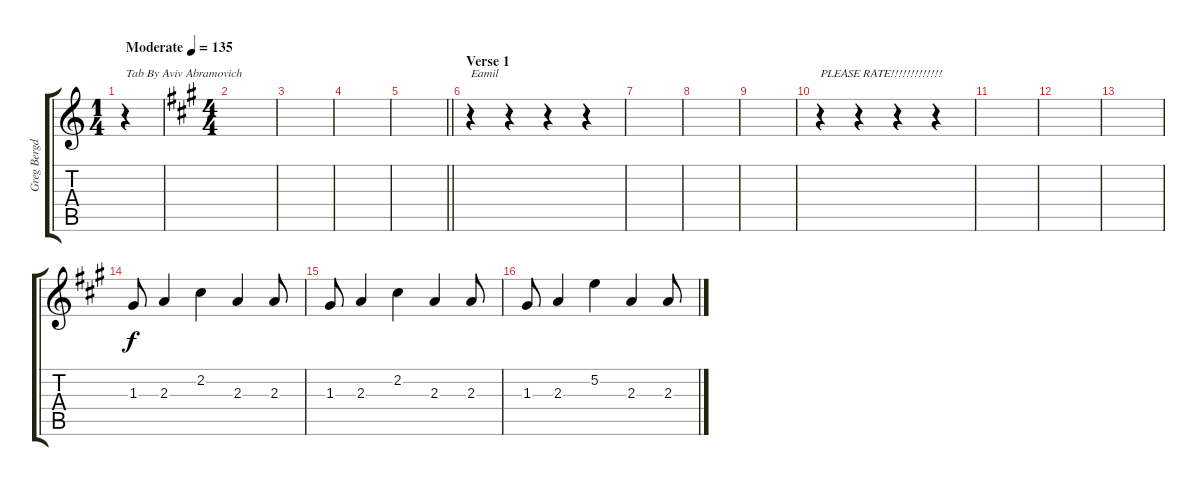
\track ("Greg Bergdorf - Lead" "Greg Bergd") {instrument overdrivenguitar}
\staff {score tabs}
\tuning (E4 B3 G3 D3 A2 E2) {hide}
\ts (1 4)
\tempo (135 "Moderate")
\clef g2
\ks c
r.4{txt "Tab By Aviv Abramovich" dy f instrument overdrivenguitar} |
\ts (4 4)
\ks a
|
|
|
\barLineRight lightlight
|
\section ("" "Verse 1")
r.4{txt "Eamil"} r.4 r.4 r.4 |
|
|
|
r.4{txt "PLEASE RATE!!!!!!!!!!!!!"} r.4 r.4 r.4 |
|
|
|
1.3.8 2.3.4 2.2.4 2.3.4 2.3.8 |
1.3.8 2.3.4 2.2.4 2.3.4 2.3.8 |
1.3.8 2.3.4 5.2.4 2.3.4 2.3.8
